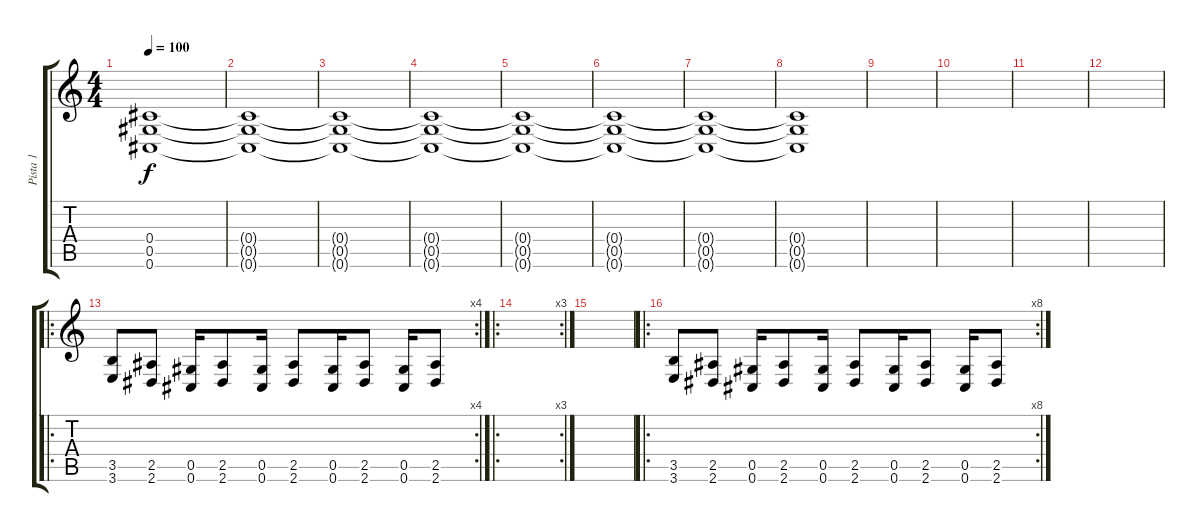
\track ("Pista 1" "Pista 1") {instrument distortionguitar}
\staff {score tabs}
\tuning (Eb4 Bb3 Gb3 Db3 Ab2 Db2) {hide}
\ts (4 4)
\tempo 100
\clef g2
\ks c
(0.4 0.5 0.6).1{dy f instrument distortionguitar} |
(0.4{t} 0.5{t} 0.6{t}).1 |
(0.4{t} 0.5{t} 0.6{t}).1 |
(0.4{t} 0.5{t} 0.6{t}).1 |
(0.4{t} 0.5{t} 0.6{t}).1 |
(0.4{t} 0.5{t} 0.6{t}).1 |
(0.4{t} 0.5{t} 0.6{t}).1 |
(0.4{t} 0.5{t} 0.6{t}).1 |
|
|
|
|
\ro
\rc 4
(3.5 3.6).8 (2.5 2.6).8 (0.5 0.6).16 (2.5 2.6).8 (0.5 0.6).16 (2.5 2.6).8 (0.5 0.6).16 (2.5 2.6).8 (0.5 0.6).16 (2.5 2.6).8 |
\ro
\rc 3
|
|
\ro
\rc 8
(3.5 3.6).8 (2.5 2.6).8 (0.5 0.6).16 (2.5 2.6).8 (0.5 0.6).16 (2.5 2.6).8 (0.5 0.6).16 (2.5 2.6).8 (0.5 0.6).16 (2.5 2.6).8
